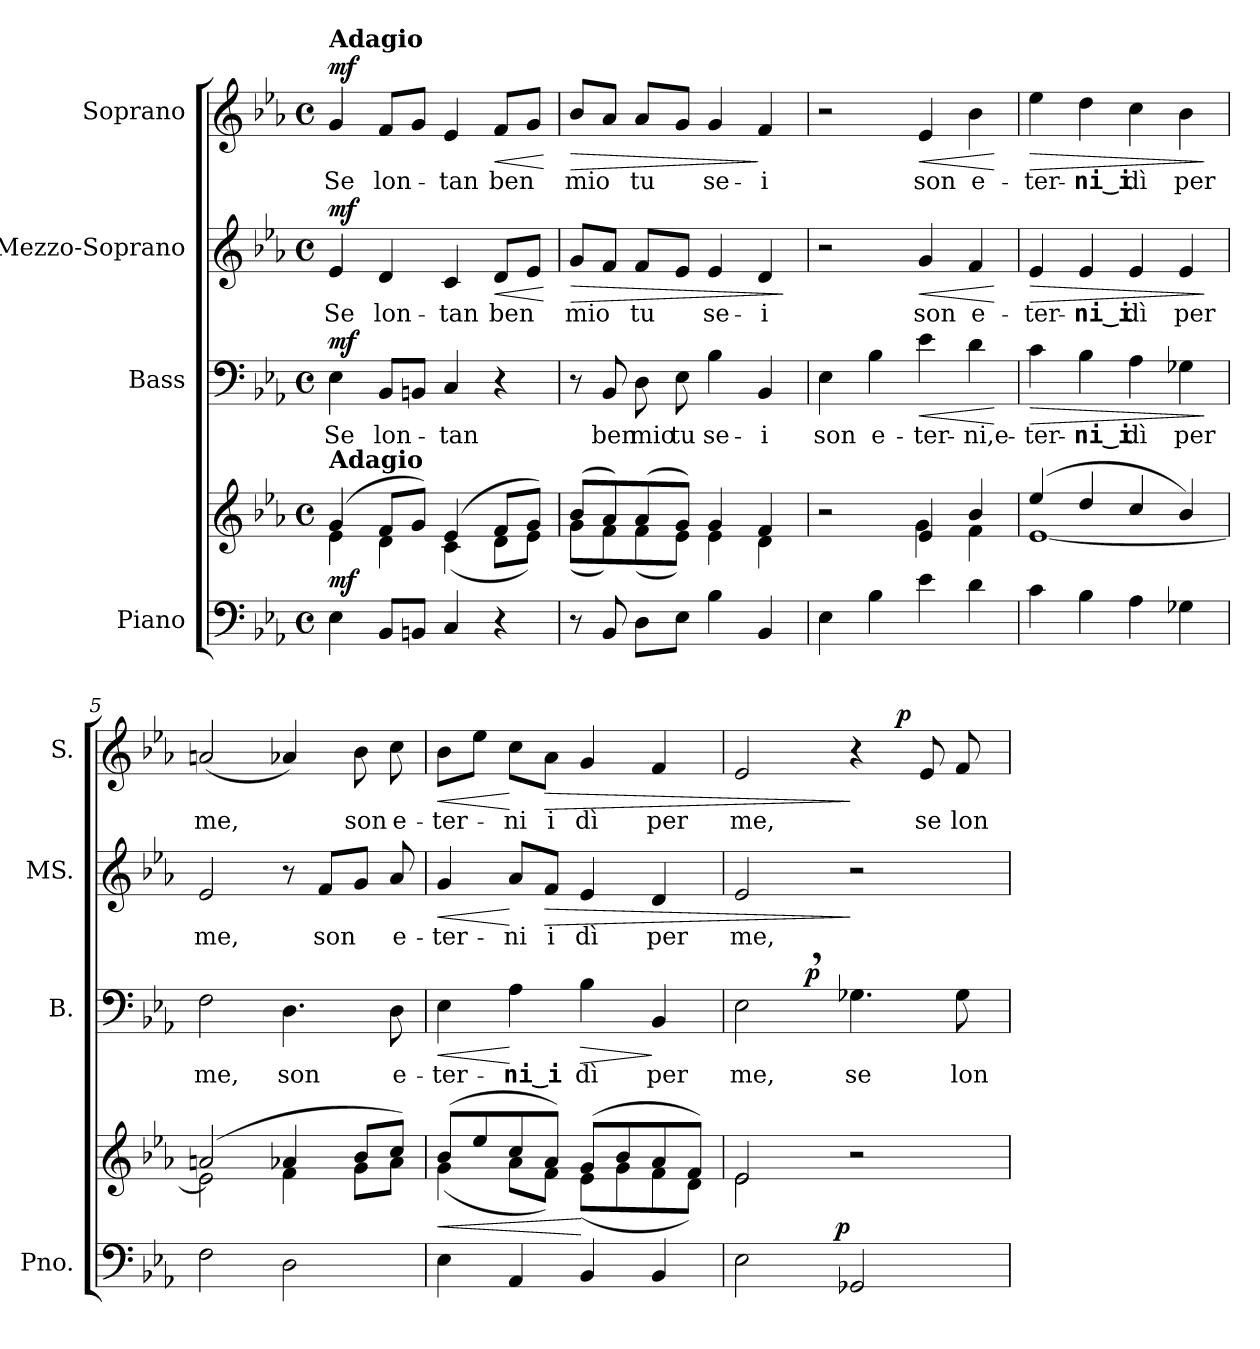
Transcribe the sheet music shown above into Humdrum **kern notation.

**kern	**kern	**dynam	**kern	**text	**dynam	**kern	**text	**dynam	**kern	**text	**dynam
*part4	*part4	*part4	*part3	*part3	*part3	*part2	*part2	*part2	*part1	*part1	*part1
*staff5	*staff4	*staff4/5	*staff3	*staff3	*staff3	*staff2	*staff2	*staff2	*staff1	*staff1	*staff1
*I"Piano	*	*	*I"Bass	*	*	*I"Mezzo-Soprano	*	*	*I"Soprano	*	*
*I'Pno.	*	*	*I'B.	*	*	*I'MS.	*	*	*I'S.	*	*
*clefF4	*clefG2	*	*clefF4	*	*	*clefG2	*	*	*clefG2	*	*
*k[b-e-a-]	*k[b-e-a-]	*	*k[b-e-a-]	*	*	*k[b-e-a-]	*	*	*k[b-e-a-]	*	*
*E-:	*E-:	*	*E-:	*	*	*E-:	*	*	*E-:	*	*
*M4/4	*M4/4	*	*M4/4	*	*	*M4/4	*	*	*M4/4	*	*
*met(c)	*met(c)	*	*met(c)	*	*	*met(c)	*	*	*met(c)	*	*
=1	=1	=1	=1	=1	=1	=1	=1	=1	=1	=1	=1
*	*^	*	*	*	*	*	*	*	*	*	*
!	!	!	!	!	!	!	!	!	!	!LO:TX:a:B:t=Adagio	!	!
!	!LO:TX:a:B:t=Adagio	!	!	!	!	!	!	!	!	!	!	!
!	!	!	!LO:DY:b	!	!LO:LY:b	!LO:DY:a	!	!LO:LY:b	!LO:DY:a	!	!LO:LY:b	!LO:DY:a
4E-\	(>4g/	4e-\	mf	4E-\	Se	mf	4e-/	Se	mf	4g/	Se	mf
!	!	!	!	!	!LO:LY:b	!	!	!LO:LY:b	!	!	!LO:LY:b	!
8BB-/L	8f/L	4d\	.	8BB-/L	lon-	.	4d/	lon-	.	8f/L	lon-	.
8BBn/J	8g/J)	.	.	8BBn/J	.	.	.	.	.	8g/J	.	.
!	!	!	!	!	!LO:LY:b	!	!	!LO:LY:b	!	!	!LO:LY:b	!
4C/	(>4e-/	(<4c\	.	4C/	-tan	.	4c/	-tan	.	4e-/	-tan	.
!	!	!	!	!	!	!	!	!LO:LY:b	!LO:HP:b	!	!LO:LY:b	!LO:HP:b
4r	8f/L	8d\L	.	4r	.	.	8d/L	ben	<	8f/L	ben	<
.	8g/J)	8e-\J)	.	.	.	.	8e-/J	.	.	8g/J	.	.
*	*v	*v	*	*	*	*	*	*	*	*	*	*
.	.	.	.	.	.	.	.	[	.	.	[
=2	=2	=2	=2	=2	=2	=2	=2	=2	=2	=2	=2
*	*^	*	*	*	*	*	*	*	*	*	*
!	!	!	!	!	!	!	!	!LO:LY:b	!LO:HP:b	!	!LO:LY:b	!LO:HP:b
8r	(>8b-/L	(<8g\L	.	8r	.	.	8g/L	mio	>	8b-/L	mio	>
!	!	!	!	!	!LO:LY:b	!	!	!	!	!	!	!
8BB-i/	8a-/)	8f\)	.	8BB-i/	ben	.	8f/J	.	.	8a-/J	.	.
!	!	!	!	!	!LO:LY:b	!	!	!LO:LY:b	!	!	!LO:LY:b	!
8D\L	(>8a-/	(<8f\	.	8D\	mio	.	8f/L	tu	.	8a-/L	tu	.
!	!	!	!	!	!LO:LY:b	!	!	!	!	!	!	!
8E-\J	8g/J)	8e-\J)	.	8E-\	tu	.	8e-/J	.	.	8g/J	.	.
!	!	!	!	!	!LO:LY:b	!	!	!LO:LY:b	!	!	!LO:LY:b	!
4B-\	4g/	4e-\	.	4B-\	se-	.	4e-/	se-	.	4g/	se-	.
!	!	!	!	!	!LO:LY:b	!	!	!LO:LY:b	!	!	!LO:LY:b	!
4BB-/	4f/	4d\	.	4BB-/	-i	.	4d/	-i	.	4f/	-i	]
*	*v	*v	*	*	*	*	*	*	*	*	*	*
.	.	.	.	.	.	.	.	]	.	.	.
=3	=3	=3	=3	=3	=3	=3	=3	=3	=3	=3	=3
*	*^	*	*	*	*	*	*	*	*	*	*
!	!	!	!	!	!LO:LY:b	!	!	!	!	!	!	!
4E-\	2r	2ryy	.	4E-\	son	.	2r	.	.	2r	.	.
!	!	!	!	!	!LO:LY:b	!	!	!	!	!	!	!
4B-\	.	.	.	4B-\	e-	.	.	.	.	.	.	.
!	!	!	!	!	!LO:LY:b	!LO:HP:b	!	!LO:LY:b	!LO:HP:b	!	!LO:LY:b	!LO:HP:b
4e-\	4e-/	4g\	.	4e-\	-ter-	<	4g/	son	<	4e-/	son	<
!	!	!	!	!	!LO:LY:b	!	!	!LO:LY:b	!	!	!LO:LY:b	!
4d\	4b-/	4f\	.	4d\	-ni,e-	.	4f/	e-	.	4b-\	e-	.
*	*v	*v	*	*	*	*	*	*	*	*	*	*
.	.	.	.	.	[	.	.	[	.	.	[
!!LO:LB:g=z
=4	=4	=4	=4	=4	=4	=4	=4	=4	=4	=4	=4
*	*^	*	*	*	*	*	*	*	*	*	*
!	!	!	!	!	!LO:LY:b	!LO:HP:b	!	!LO:LY:b	!LO:HP:b	!	!LO:LY:b	!LO:HP:b
4c\	(>4ee-/	[<1e-	.	4c\	-ter-	>	4e-/	-ter-	>	4ee-\	-ter-	>
!	!	!	!	!	!LO:LY:b	!	!	!LO:LY:b	!	!	!LO:LY:b	!
4B-\	4dd/	.	.	4B-\	-ni‿i	.	4e-/	-ni‿i	.	4dd\	-ni‿i	.
!	!	!	!	!	!LO:LY:b	!	!	!LO:LY:b	!	!	!LO:LY:b	!
4A-\	4cc/	.	.	4A-\	dì	.	4e-/	dì	.	4cc\	dì	.
!	!	!	!	!	!LO:LY:b	!	!	!LO:LY:b	!	!	!LO:LY:b	!
4G-X\	4b-/)	.	.	4G-X\	per	.	4e-/	per	.	4b-\	per	.
*	*v	*v	*	*	*	*	*	*	*	*	*	*
.	.	.	.	.	]	.	.	]	.	.	]
=5	=5	=5	=5	=5	=5	=5	=5	=5	=5	=5	=5
*	*^	*	*	*	*	*	*	*	*	*	*
!	!	!	!	!	!LO:LY:b	!	!	!LO:LY:b	!	!	!LO:LY:b	!
2F\	(>2an/	2e-\]	.	2F\	me,	.	2e-/	me,	.	(<2an/	me,	.
!	!	!	!	!	!LO:LY:b	!	!	!	!	!	!	!
2D\	4a-X/	4f\	.	4.D\	son	.	8r	.	.	4a-X/)	.	.
!	!	!	!	!	!	!	!	!LO:LY:b	!	!	!	!
.	.	.	.	.	.	.	8f/L	son	.	.	.	.
!	!	!	!	!	!	!	!	!	!	!	!LO:LY:b	!
.	8b-/L	8g\L	.	.	.	.	8g/J	.	.	8b-\	son	.
!	!	!	!	!	!LO:LY:b	!	!	!LO:LY:b	!	!	!LO:LY:b	!
.	8cc/J)	8a-\J	.	8D\	e-	.	8a-/	e-	.	8cc\	e-	.
=6	=6	=6	=6	=6	=6	=6	=6	=6	=6	=6	=6	=6
!	!	!	!LO:HP:b	!	!LO:LY:b	!LO:HP:b	!	!LO:LY:b	!LO:HP:b	!	!LO:LY:b	!LO:HP:b
4E-\	(>8b-/L	(<4g\	<	4E-\	-ter-	<	4g/	-ter-	<	8b-\L	-ter-	<
.	8ee-/	.	.	.	.	.	.	.	.	8ee-\J	.	.
!	!	!	!	!	!LO:LY:b	!	!	!LO:LY:b	!	!	!LO:LY:b	!
4AA-/	8cc/	8a-\L	.	4A-\	-ni‿i	[	8a-/L	-ni	[	8cc\L	-ni	[
!	!	!	!	!	!	!	!	!LO:LY:b	!LO:HP:b	!	!LO:LY:b	!LO:HP:b
.	8a-/J)	8f\J)	.	.	.	.	8f/J	i	>	8a-\J	i	>
!	!	!	!	!	!LO:LY:b	!LO:HP:b	!	!LO:LY:b	!	!	!LO:LY:b	!
4BB-/	(>8g/L	(<8e-\L	[	4B-\	dì	>	4e-/	dì	.	4g/	dì	.
.	8b-/	8g\	.	.	.	.	.	.	.	.	.	.
!	!	!	!	!	!LO:LY:b	!	!	!LO:LY:b	!	!	!LO:LY:b	!
4BB-/	8a-/	8f\	.	4BB-/	per	]	4d/	per	.	4f/	per	.
.	8f/J)	8d\J)	.	.	.	.	.	.	.	.	.	.
=7	=7	=7	=7	=7	=7	=7	=7	=7	=7	=7	=7	=7
!	!	!	!	!	!LO:LY:b	!	!	!LO:LY:b	!	!	!LO:LY:b	!
*^	*	*	*	*^	*	*	*	*	*	*^	*	*
2E-\	4...ryy	2e-/	2e-\	.	2E-,>\	4.ryy	me,	.	2e-/	me,	.	2e-/	2ryy	me,	.
!	!	!	!	!	!	!	!	!LO:DY:a	!	!	!	!	!	!	!
.	.	.	.	.	.	2ryy	.	p	.	.	.	.	.	.	.
!	!	!	!	!LO:DY:a=2	!	!	!	!	!	!	!	!	!	!	!
.	2ryy	.	.	p	.	.	.	.	.	.	.	.	.	.	.
!	!	!	!	!	!	!	!LO:LY:b	!	!	!	!	!	!	!	!
2GG-X/	.	2r	2ryy	.	4.G-X\	.	se	.	2r	.	]	4r	8.ryy	.	]
!	!	!	!	!	!	!	!	!	!	!	!	!	!	!	!LO:DY:a
.	.	.	.	.	.	.	.	.	.	.	.	.	4ryy	.	p
!	!	!	!	!	!	!	!	!	!	!	!	!	!	!LO:LY:b	!
.	.	.	.	.	.	.	.	.	.	.	.	8e-/	.	se	.
!	!	!	!	!	!	!	!LO:LY:b	!	!	!	!	!	!	!LO:LY:b	!
.	.	.	.	.	8G-\	8ryy	lon-	.	.	.	.	8f/	.	lon-	.
.	.	.	.	.	.	.	.	.	.	.	.	.	16ryy	.	.
.	32ryy	.	.	.	.	.	.	.	.	.	.	.	.	.	.
*v	*v	*	*	*	*v	*v	*	*	*	*	*	*v	*v	*	*
*	*v	*v	*	*	*	*	*	*	*	*	*	*
=	=	=	=	=	=	=	=	=	=	=	=
*-	*-	*-	*-	*-	*-	*-	*-	*-	*-	*-	*-
